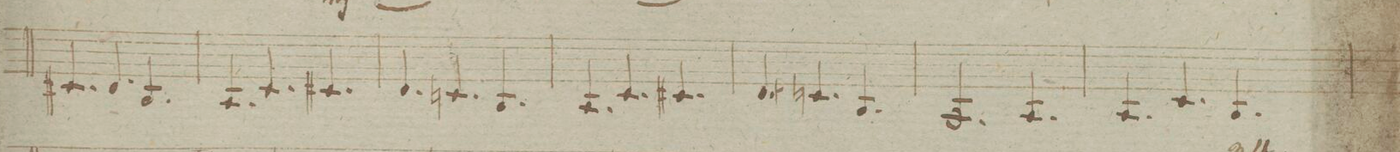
**kern	**dynam
*I"in G.	*
*clefG2	*
*k[f#]	*
*M9/8	*
4.G#X/	.
4.A/	.
4.F#/	.
=11	=11
4.E/	.
4.G/	.
4.G#X/	.
=12	=12
4.A/	.
4.Gn/	.
4.F#/	.
=13	=13
4.E/	.
4.G/	.
4.G#X/	.
=14	=14
4.A/	.
4.Gn/	.
4.F#/	.
=15	=15
2.E/	.
4.E/	.
=16	=16
4.E/	.
4.G/	.
4.F#/	.
=17	=17
*-	*-
